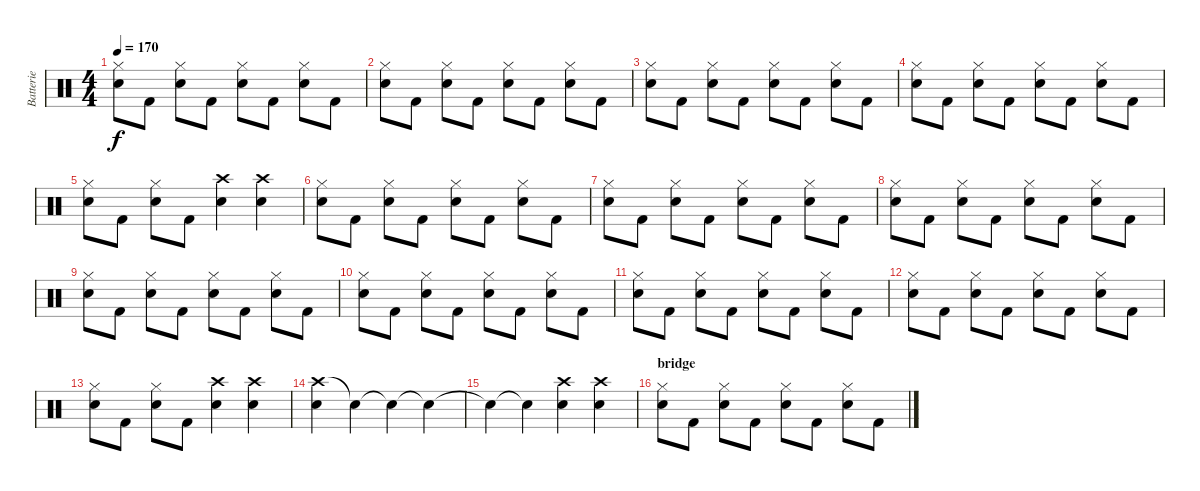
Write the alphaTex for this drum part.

\track ("Batterie" "Batterie") {instrument percussion}
\staff {score}
\articulation defaults
\ts (4 4)
\tempo 170
\clef neutral
\ks c
("Hi-Hat (closed)" "Snare (hit) 2").8{dy f} "Kick (hit) 2".8 ("Hi-Hat (closed)" "Snare (hit) 2").8 "Kick (hit) 2".8 ("Hi-Hat (closed)" "Snare (hit) 2").8 "Kick (hit) 2".8 ("Hi-Hat (closed)" "Snare (hit) 2").8 "Kick (hit) 2".8 |
("Hi-Hat (closed)" "Snare (hit) 2").8 "Kick (hit) 2".8 ("Hi-Hat (closed)" "Snare (hit) 2").8 "Kick (hit) 2".8 ("Hi-Hat (closed)" "Snare (hit) 2").8 "Kick (hit) 2".8 ("Hi-Hat (closed)" "Snare (hit) 2").8 "Kick (hit) 2".8 |
("Hi-Hat (closed)" "Snare (hit) 2").8 "Kick (hit) 2".8 ("Hi-Hat (closed)" "Snare (hit) 2").8 "Kick (hit) 2".8 ("Hi-Hat (closed)" "Snare (hit) 2").8 "Kick (hit) 2".8 ("Hi-Hat (closed)" "Snare (hit) 2").8 "Kick (hit) 2".8 |
("Hi-Hat (closed)" "Snare (hit) 2").8 "Kick (hit) 2".8 ("Hi-Hat (closed)" "Snare (hit) 2").8 "Kick (hit) 2".8 ("Hi-Hat (closed)" "Snare (hit) 2").8 "Kick (hit) 2".8 ("Hi-Hat (closed)" "Snare (hit) 2").8 "Kick (hit) 2".8 |
("Hi-Hat (closed)" "Snare (hit) 2").8 "Kick (hit) 2".8 ("Hi-Hat (closed)" "Snare (hit) 2").8 "Kick (hit) 2".8 ("Crash high (hit)" "Snare (hit) 2").4 ("Crash high (hit)" "Snare (hit) 2").4 |
("Hi-Hat (closed)" "Snare (hit) 2").8 "Kick (hit) 2".8 ("Hi-Hat (closed)" "Snare (hit) 2").8 "Kick (hit) 2".8 ("Hi-Hat (closed)" "Snare (hit) 2").8 "Kick (hit) 2".8 ("Hi-Hat (closed)" "Snare (hit) 2").8 "Kick (hit) 2".8 |
("Hi-Hat (closed)" "Snare (hit) 2").8 "Kick (hit) 2".8 ("Hi-Hat (closed)" "Snare (hit) 2").8 "Kick (hit) 2".8 ("Hi-Hat (closed)" "Snare (hit) 2").8 "Kick (hit) 2".8 ("Hi-Hat (closed)" "Snare (hit) 2").8 "Kick (hit) 2".8 |
("Hi-Hat (closed)" "Snare (hit) 2").8 "Kick (hit) 2".8 ("Hi-Hat (closed)" "Snare (hit) 2").8 "Kick (hit) 2".8 ("Hi-Hat (closed)" "Snare (hit) 2").8 "Kick (hit) 2".8 ("Hi-Hat (closed)" "Snare (hit) 2").8 "Kick (hit) 2".8 |
("Hi-Hat (closed)" "Snare (hit) 2").8 "Kick (hit) 2".8 ("Hi-Hat (closed)" "Snare (hit) 2").8 "Kick (hit) 2".8 ("Hi-Hat (closed)" "Snare (hit) 2").8 "Kick (hit) 2".8 ("Hi-Hat (closed)" "Snare (hit) 2").8 "Kick (hit) 2".8 |
("Hi-Hat (closed)" "Snare (hit) 2").8 "Kick (hit) 2".8 ("Hi-Hat (closed)" "Snare (hit) 2").8 "Kick (hit) 2".8 ("Hi-Hat (closed)" "Snare (hit) 2").8 "Kick (hit) 2".8 ("Hi-Hat (closed)" "Snare (hit) 2").8 "Kick (hit) 2".8 |
("Hi-Hat (closed)" "Snare (hit) 2").8 "Kick (hit) 2".8 ("Hi-Hat (closed)" "Snare (hit) 2").8 "Kick (hit) 2".8 ("Hi-Hat (closed)" "Snare (hit) 2").8 "Kick (hit) 2".8 ("Hi-Hat (closed)" "Snare (hit) 2").8 "Kick (hit) 2".8 |
("Hi-Hat (closed)" "Snare (hit) 2").8 "Kick (hit) 2".8 ("Hi-Hat (closed)" "Snare (hit) 2").8 "Kick (hit) 2".8 ("Hi-Hat (closed)" "Snare (hit) 2").8 "Kick (hit) 2".8 ("Hi-Hat (closed)" "Snare (hit) 2").8 "Kick (hit) 2".8 |
("Hi-Hat (closed)" "Snare (hit) 2").8 "Kick (hit) 2".8 ("Hi-Hat (closed)" "Snare (hit) 2").8 "Kick (hit) 2".8 ("Crash high (hit)" "Snare (hit) 2").4 ("Crash high (hit)" "Snare (hit) 2").4 |
("Crash high (hit)" "Snare (hit) 2").4 "Snare (hit)"{t}.4 "Snare (hit)"{t}.4 "Snare (hit)"{t}.4 |
"Snare (hit)"{t}.4 "Snare (hit)"{t}.4 ("Crash high (hit)" "Snare (hit) 2").4 ("Crash high (hit)" "Snare (hit) 2").4 |
\section ("" "bridge")
("Hi-Hat (closed)" "Snare (hit) 2").8 "Kick (hit) 2".8 ("Hi-Hat (closed)" "Snare (hit) 2").8 "Kick (hit) 2".8 ("Hi-Hat (closed)" "Snare (hit) 2").8 "Kick (hit) 2".8 ("Hi-Hat (closed)" "Snare (hit) 2").8 "Kick (hit) 2".8
